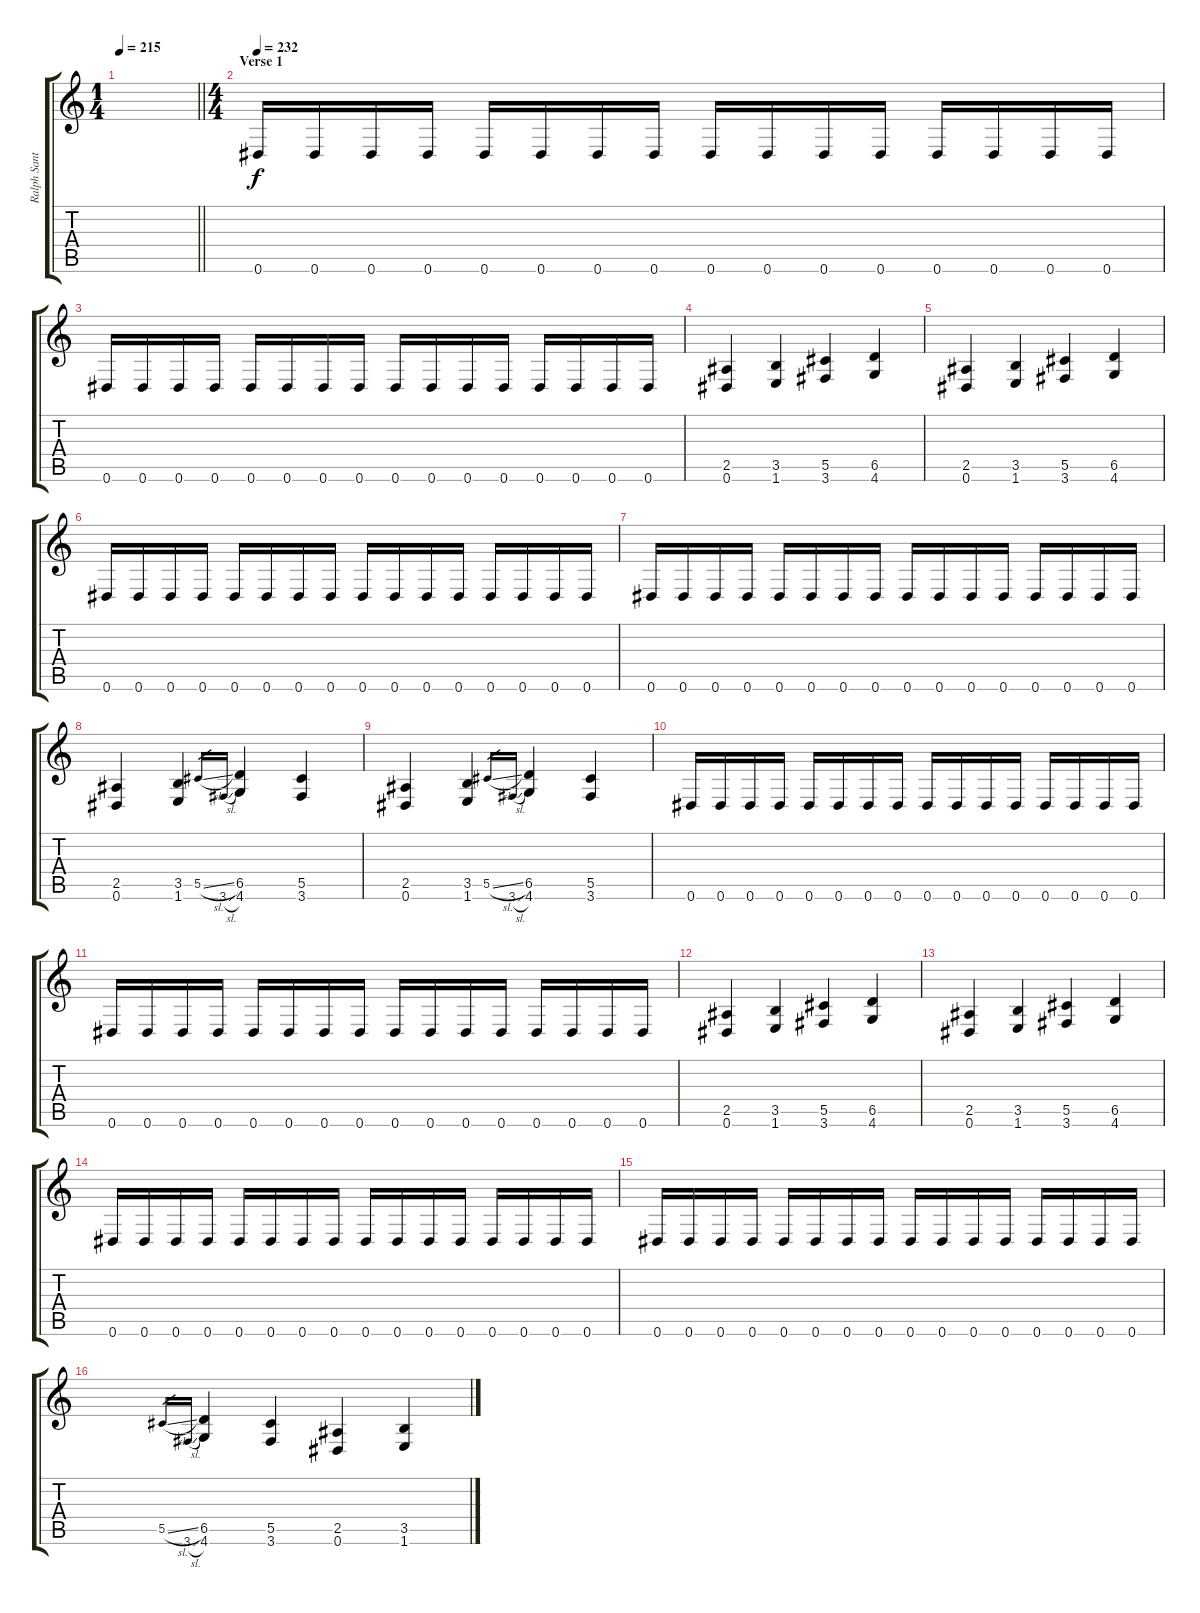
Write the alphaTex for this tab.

\track ("Ralph Santolla" "Ralph Sant") {instrument distortionguitar}
\staff {score tabs}
\tuning (Eb4 Bb3 Gb3 Db3 Ab2 Eb2) {hide}
\ts (1 4)
\tempo 215
\clef g2
\barLineRight lightlight
\ks c
|
\ts (4 4)
\section ("" "Verse 1")
\tempo 232
0.6.16 0.6.16 0.6.16 0.6.16 0.6.16 0.6.16 0.6.16 0.6.16 0.6.16 0.6.16 0.6.16 0.6.16 0.6.16 0.6.16 0.6.16 0.6.16 |
0.6.16 0.6.16 0.6.16 0.6.16 0.6.16 0.6.16 0.6.16 0.6.16 0.6.16 0.6.16 0.6.16 0.6.16 0.6.16 0.6.16 0.6.16 0.6.16 |
(2.5 0.6).4 (3.5 1.6).4 (5.5 3.6).4 (6.5 4.6).4 |
(2.5 0.6).4 (3.5 1.6).4 (5.5 3.6).4 (6.5 4.6).4 |
0.6.16 0.6.16 0.6.16 0.6.16 0.6.16 0.6.16 0.6.16 0.6.16 0.6.16 0.6.16 0.6.16 0.6.16 0.6.16 0.6.16 0.6.16 0.6.16 |
0.6.16 0.6.16 0.6.16 0.6.16 0.6.16 0.6.16 0.6.16 0.6.16 0.6.16 0.6.16 0.6.16 0.6.16 0.6.16 0.6.16 0.6.16 0.6.16 |
(2.5 0.6).4 (3.5 1.6).4 5.5{sl}.16{gr} 3.6{sl}.16{gr} (6.5 4.6).4 (5.5 3.6).4 |
(2.5 0.6).4 (3.5 1.6).4 5.5{sl}.16{gr} 3.6{sl}.16{gr} (6.5 4.6).4 (5.5 3.6).4 |
0.6.16 0.6.16 0.6.16 0.6.16 0.6.16 0.6.16 0.6.16 0.6.16 0.6.16 0.6.16 0.6.16 0.6.16 0.6.16 0.6.16 0.6.16 0.6.16 |
0.6.16 0.6.16 0.6.16 0.6.16 0.6.16 0.6.16 0.6.16 0.6.16 0.6.16 0.6.16 0.6.16 0.6.16 0.6.16 0.6.16 0.6.16 0.6.16 |
(2.5 0.6).4 (3.5 1.6).4 (5.5 3.6).4 (6.5 4.6).4 |
(2.5 0.6).4 (3.5 1.6).4 (5.5 3.6).4 (6.5 4.6).4 |
0.6.16 0.6.16 0.6.16 0.6.16 0.6.16 0.6.16 0.6.16 0.6.16 0.6.16 0.6.16 0.6.16 0.6.16 0.6.16 0.6.16 0.6.16 0.6.16 |
0.6.16 0.6.16 0.6.16 0.6.16 0.6.16 0.6.16 0.6.16 0.6.16 0.6.16 0.6.16 0.6.16 0.6.16 0.6.16 0.6.16 0.6.16 0.6.16 |
5.5{sl}.16{gr} 3.6{sl}.16{gr} (6.5 4.6).4 (5.5 3.6).4 (2.5 0.6).4 (3.5 1.6).4
